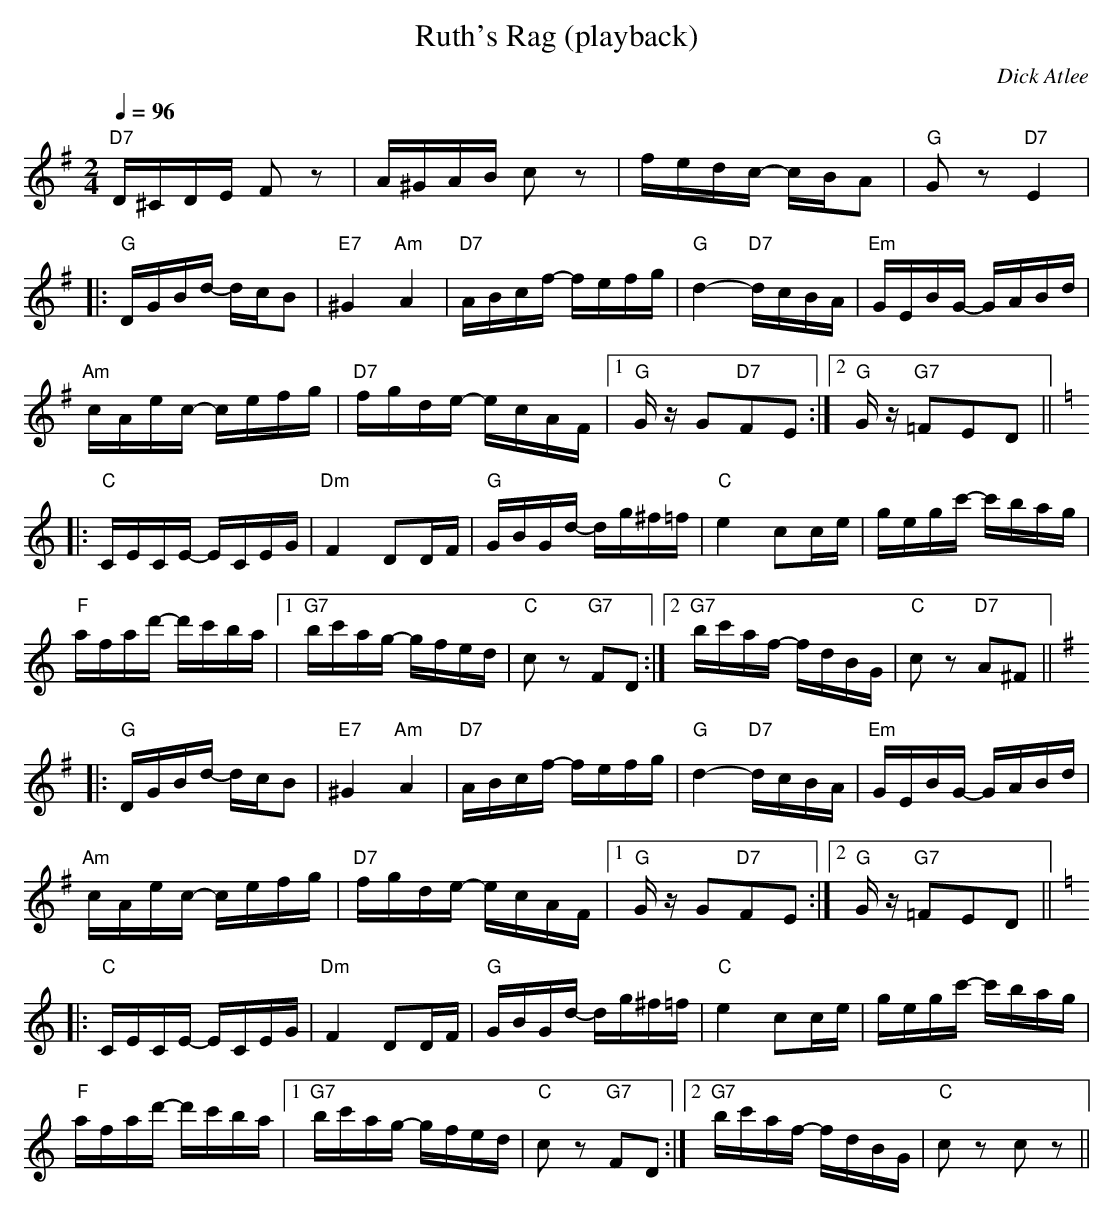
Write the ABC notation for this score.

X:1
T:Ruth's Rag (playback)
M:2/4
L:1/16
Q:1/4=96
C:Dick Atlee
K:G
"D7" D^CDE F2 z2 | A^GAB c2 z2 | fedc- cBA2 | "G" G2 z2 "D7" E4 | !
|: "G" DGBd- dcB2 | "E7" ^G4 "Am" A4 | "D7" ABcf- fefg |
"G" d4- "D7" dcBA | "Em" GEBG- GABd | !
"Am" cAec- cefg | "D7" fgde- ecAF |
[1 "G" G z G2"D7"F2E2 :|[2 "G" G z "G7" =F2E2D2 || !
K:C
|: "C" CECE- ECEG | "Dm" F4 D2DF | "G" GBGd- dg^f=f | "C" e4 c2ce |
gegc'- c'bag | !
"F" afad'- d'c'ba |[1 "G7" bc'ag- gfed |
"C" c2 z2 "G7" F2D2 :|[2 "G7" bc'af- fdBG | "C" c2 z2 "D7" A2^F2 ||!
K:G
|: "G" DGBd- dcB2 | "E7" ^G4 "Am" A4 | "D7" ABcf- fefg |
"G" d4- "D7" dcBA | "Em" GEBG- GABd | !
"Am" cAec- cefg | "D7" fgde- ecAF |
[1 "G" G z G2"D7"F2E2 :|[2 "G" G z "G7" =F2E2D2 || !
K:C
|: "C" CECE- ECEG | "Dm" F4 D2DF | "G" GBGd- dg^f=f | "C" e4 c2ce |
gegc'- c'bag | !
"F" afad'- d'c'ba |[1 "G7" bc'ag- gfed |
"C" c2 z2 "G7" F2D2 :|[2 "G7" bc'af- fdBG | "C" c2 z2 c2 z2 ||
